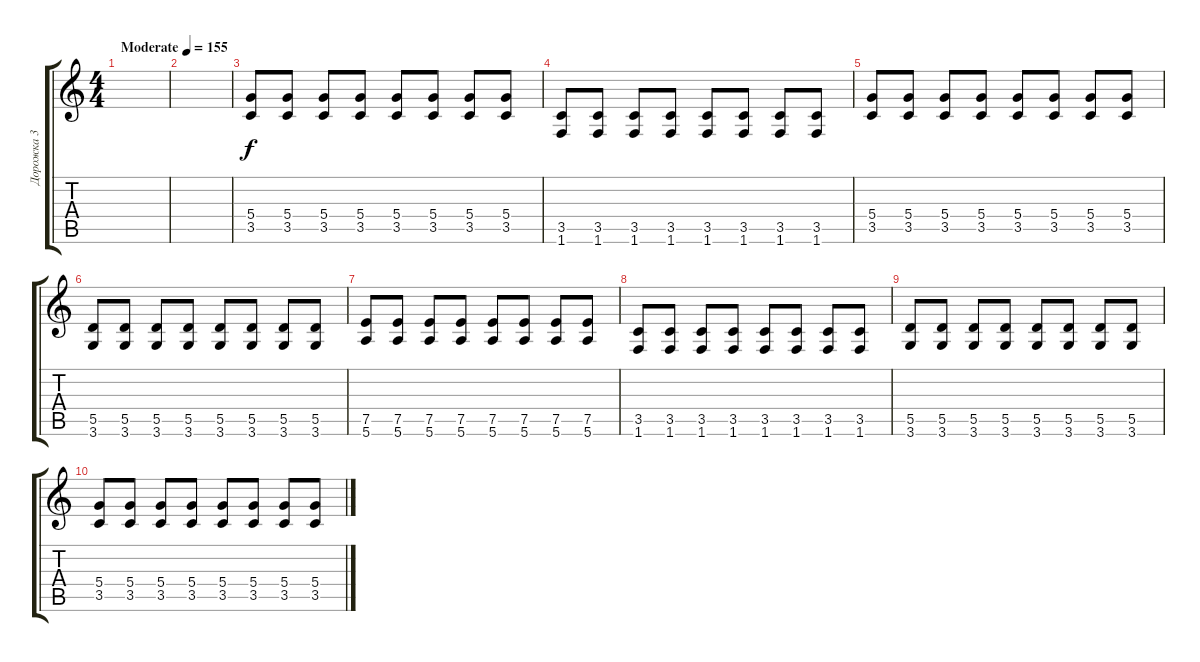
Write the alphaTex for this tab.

\track ("Дорожка 3" "Дорожка 3") {instrument overdrivenguitar}
\staff {score tabs}
\tuning (E4 B3 G3 D3 A2 E2) {hide}
\ts (4 4)
\tempo (155 "Moderate")
\clef g2
\ks c
|
|
(5.4 3.5).8 (5.4 3.5).8 (5.4 3.5).8 (5.4 3.5).8 (5.4 3.5).8 (5.4 3.5).8 (5.4 3.5).8 (5.4 3.5).8 |
(3.5 1.6).8 (3.5 1.6).8 (3.5 1.6).8 (3.5 1.6).8 (3.5 1.6).8 (3.5 1.6).8 (3.5 1.6).8 (3.5 1.6).8 |
(5.4 3.5).8 (5.4 3.5).8 (5.4 3.5).8 (5.4 3.5).8 (5.4 3.5).8 (5.4 3.5).8 (5.4 3.5).8 (5.4 3.5).8 |
(5.5 3.6).8 (5.5 3.6).8 (5.5 3.6).8 (5.5 3.6).8 (5.5 3.6).8 (5.5 3.6).8 (5.5 3.6).8 (5.5 3.6).8 |
(7.5 5.6).8 (7.5 5.6).8 (7.5 5.6).8 (7.5 5.6).8 (7.5 5.6).8 (7.5 5.6).8 (7.5 5.6).8 (7.5 5.6).8 |
(3.5 1.6).8 (3.5 1.6).8 (3.5 1.6).8 (3.5 1.6).8 (3.5 1.6).8 (3.5 1.6).8 (3.5 1.6).8 (3.5 1.6).8 |
(5.5 3.6).8 (5.5 3.6).8 (5.5 3.6).8 (5.5 3.6).8 (5.5 3.6).8 (5.5 3.6).8 (5.5 3.6).8 (5.5 3.6).8 |
(5.4 3.5).8 (5.4 3.5).8 (5.4 3.5).8 (5.4 3.5).8 (5.4 3.5).8 (5.4 3.5).8 (5.4 3.5).8 (5.4 3.5).8
